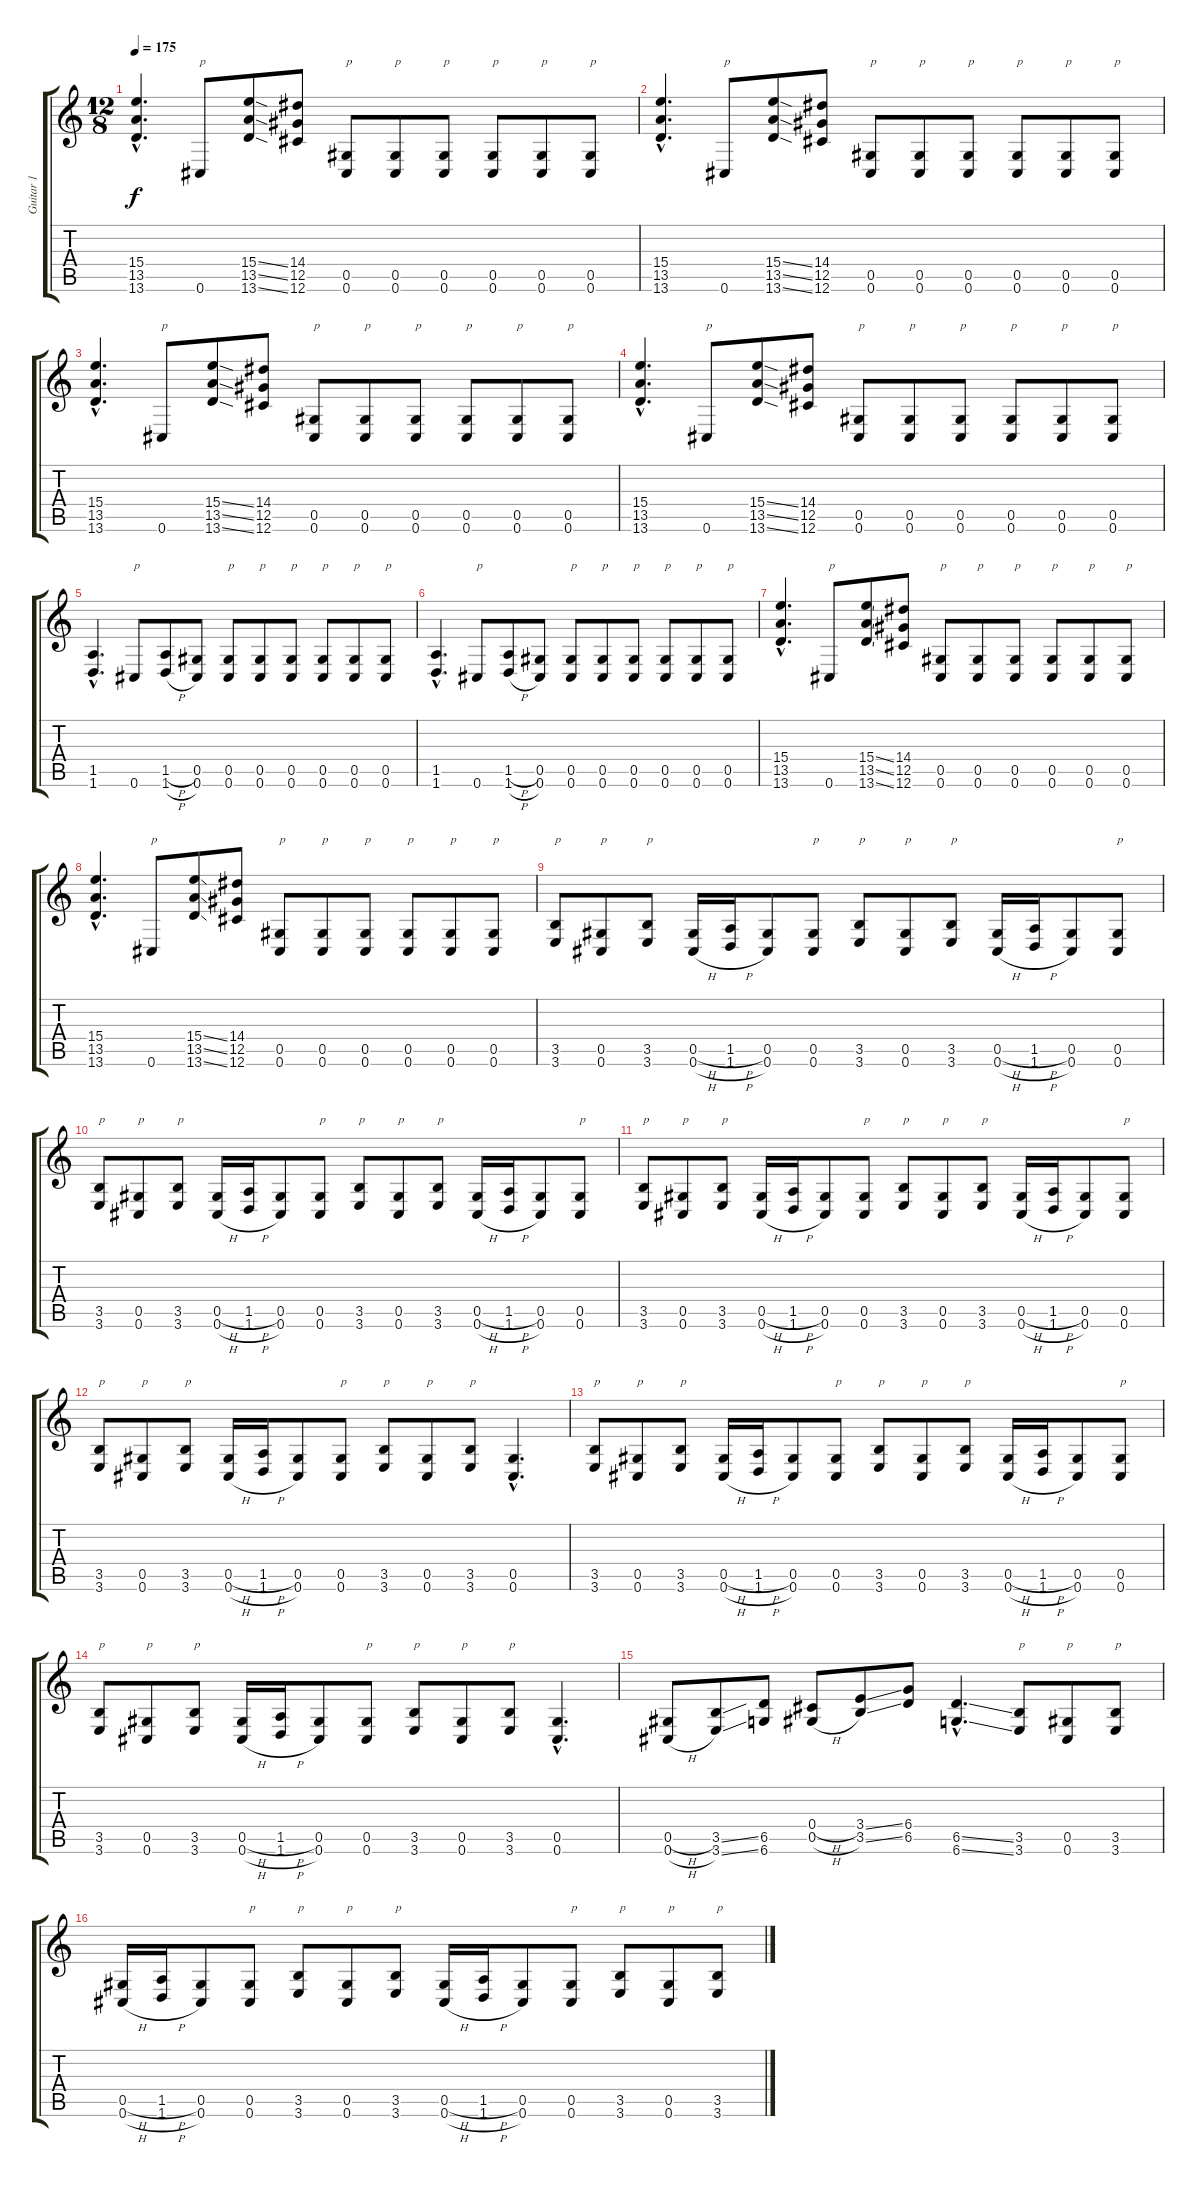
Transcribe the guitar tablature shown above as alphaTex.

\track ("Guitar 1" "Guitar 1") {instrument distortionguitar}
\staff {score tabs}
\tuning (Eb4 Bb3 Gb3 Db3 Ab2 Db2) {hide}
\ts (12 8)
\tempo 175
\clef g2
\ks c
(15.4{hac} 13.5{hac} 13.6{hac}).4{d dy f} 0.6.8{txt "p"} (15.4{ss} 13.5{ss} 13.6{ss}).8 (14.4 12.5 12.6).8 (0.5 0.6).8{txt "p"} (0.5 0.6).8{txt "p"} (0.5 0.6).8{txt "p"} (0.5 0.6).8{txt "p"} (0.5 0.6).8{txt "p"} (0.5 0.6).8{txt "p"} |
(15.4{hac} 13.5{hac} 13.6{hac}).4{d} 0.6.8{txt "p"} (15.4{ss} 13.5{ss} 13.6{ss}).8 (14.4 12.5 12.6).8 (0.5 0.6).8{txt "p"} (0.5 0.6).8{txt "p"} (0.5 0.6).8{txt "p"} (0.5 0.6).8{txt "p"} (0.5 0.6).8{txt "p"} (0.5 0.6).8{txt "p"} |
(15.4{hac} 13.5{hac} 13.6{hac}).4{d} 0.6.8{txt "p"} (15.4{ss} 13.5{ss} 13.6{ss}).8 (14.4 12.5 12.6).8 (0.5 0.6).8{txt "p"} (0.5 0.6).8{txt "p"} (0.5 0.6).8{txt "p"} (0.5 0.6).8{txt "p"} (0.5 0.6).8{txt "p"} (0.5 0.6).8{txt "p"} |
(15.4{hac} 13.5{hac} 13.6{hac}).4{d} 0.6.8{txt "p"} (15.4{ss} 13.5{ss} 13.6{ss}).8 (14.4 12.5 12.6).8 (0.5 0.6).8{txt "p"} (0.5 0.6).8{txt "p"} (0.5 0.6).8{txt "p"} (0.5 0.6).8{txt "p"} (0.5 0.6).8{txt "p"} (0.5 0.6).8{txt "p"} |
(1.5{hac} 1.6{hac}).4{d} 0.6.8{txt "p"} (1.5{h} 1.6{h}).8 (0.5 0.6).8 (0.5 0.6).8{txt "p"} (0.5 0.6).8{txt "p"} (0.5 0.6).8{txt "p"} (0.5 0.6).8{txt "p"} (0.5 0.6).8{txt "p"} (0.5 0.6).8{txt "p"} |
(1.5{hac} 1.6{hac}).4{d} 0.6.8{txt "p"} (1.5{h} 1.6{h}).8 (0.5 0.6).8 (0.5 0.6).8{txt "p"} (0.5 0.6).8{txt "p"} (0.5 0.6).8{txt "p"} (0.5 0.6).8{txt "p"} (0.5 0.6).8{txt "p"} (0.5 0.6).8{txt "p"} |
(15.4{hac} 13.5{hac} 13.6{hac}).4{d} 0.6.8{txt "p"} (15.4{ss} 13.5{ss} 13.6{ss}).8 (14.4 12.5 12.6).8 (0.5 0.6).8{txt "p"} (0.5 0.6).8{txt "p"} (0.5 0.6).8{txt "p"} (0.5 0.6).8{txt "p"} (0.5 0.6).8{txt "p"} (0.5 0.6).8{txt "p"} |
(15.4{hac} 13.5{hac} 13.6{hac}).4{d} 0.6.8{txt "p"} (15.4{ss} 13.5{ss} 13.6{ss}).8 (14.4 12.5 12.6).8 (0.5 0.6).8{txt "p"} (0.5 0.6).8{txt "p"} (0.5 0.6).8{txt "p"} (0.5 0.6).8{txt "p"} (0.5 0.6).8{txt "p"} (0.5 0.6).8{txt "p"} |
(3.5 3.6).8{txt "p"} (0.5 0.6).8{txt "p"} (3.5 3.6).8{txt "p"} (0.5{h} 0.6{h}).16 (1.5{h} 1.6{h}).16 (0.5 0.6).8 (0.5 0.6).8{txt "p"} (3.5 3.6).8{txt "p"} (0.5 0.6).8{txt "p"} (3.5 3.6).8{txt "p"} (0.5{h} 0.6{h}).16 (1.5{h} 1.6{h}).16 (0.5 0.6).8 (0.5 0.6).8{txt "p"} |
(3.5 3.6).8{txt "p"} (0.5 0.6).8{txt "p"} (3.5 3.6).8{txt "p"} (0.5{h} 0.6{h}).16 (1.5{h} 1.6{h}).16 (0.5 0.6).8 (0.5 0.6).8{txt "p"} (3.5 3.6).8{txt "p"} (0.5 0.6).8{txt "p"} (3.5 3.6).8{txt "p"} (0.5{h} 0.6{h}).16 (1.5{h} 1.6{h}).16 (0.5 0.6).8 (0.5 0.6).8{txt "p"} |
(3.5 3.6).8{txt "p"} (0.5 0.6).8{txt "p"} (3.5 3.6).8{txt "p"} (0.5{h} 0.6{h}).16 (1.5{h} 1.6{h}).16 (0.5 0.6).8 (0.5 0.6).8{txt "p"} (3.5 3.6).8{txt "p"} (0.5 0.6).8{txt "p"} (3.5 3.6).8{txt "p"} (0.5{h} 0.6{h}).16 (1.5{h} 1.6{h}).16 (0.5 0.6).8 (0.5 0.6).8{txt "p"} |
(3.5 3.6).8{txt "p"} (0.5 0.6).8{txt "p"} (3.5 3.6).8{txt "p"} (0.5{h} 0.6{h}).16 (1.5{h} 1.6{h}).16 (0.5 0.6).8 (0.5 0.6).8{txt "p"} (3.5 3.6).8{txt "p"} (0.5 0.6).8{txt "p"} (3.5 3.6).8{txt "p"} (0.5{hac} 0.6{hac}).4{d} |
(3.5 3.6).8{txt "p"} (0.5 0.6).8{txt "p"} (3.5 3.6).8{txt "p"} (0.5{h} 0.6{h}).16 (1.5{h} 1.6{h}).16 (0.5 0.6).8 (0.5 0.6).8{txt "p"} (3.5 3.6).8{txt "p"} (0.5 0.6).8{txt "p"} (3.5 3.6).8{txt "p"} (0.5{h} 0.6{h}).16 (1.5{h} 1.6{h}).16 (0.5 0.6).8 (0.5 0.6).8{txt "p"} |
(3.5 3.6).8{txt "p"} (0.5 0.6).8{txt "p"} (3.5 3.6).8{txt "p"} (0.5{h} 0.6{h}).16 (1.5{h} 1.6{h}).16 (0.5 0.6).8 (0.5 0.6).8{txt "p"} (3.5 3.6).8{txt "p"} (0.5 0.6).8{txt "p"} (3.5 3.6).8{txt "p"} (0.5{hac} 0.6{hac}).4{d} |
(0.5{h} 0.6{h}).8 (3.5{ss} 3.6{ss}).8 (6.5 6.6).8 (0.4{h} 0.5{h}).8 (3.4{ss} 3.5{ss}).8 (6.4 6.5).8 (6.5{ss hac} 6.6{ss hac}).4{d} (3.5 3.6).8{txt "p"} (0.5 0.6).8{txt "p"} (3.5 3.6).8{txt "p"} |
(0.5{h} 0.6{h}).16 (1.5{h} 1.6{h}).16 (0.5 0.6).8 (0.5 0.6).8{txt "p"} (3.5 3.6).8{txt "p"} (0.5 0.6).8{txt "p"} (3.5 3.6).8{txt "p"} (0.5{h} 0.6{h}).16 (1.5{h} 1.6{h}).16 (0.5 0.6).8 (0.5 0.6).8{txt "p"} (3.5 3.6).8{txt "p"} (0.5 0.6).8{txt "p"} (3.5 3.6).8{txt "p"}
